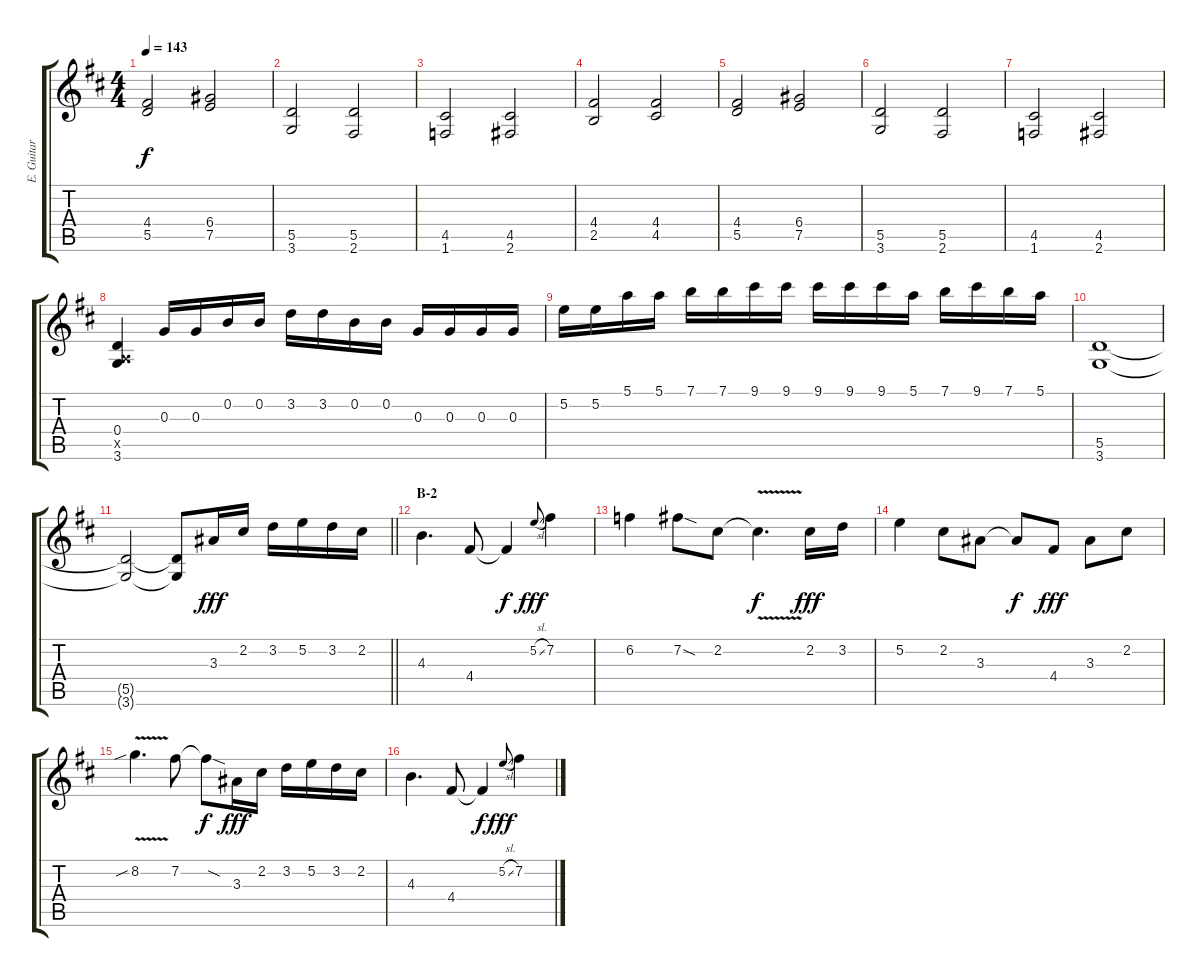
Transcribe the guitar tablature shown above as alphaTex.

\track ("E. Guitar I" "E. Guitar ") {instrument overdrivenguitar}
\staff {score tabs}
\tuning (E4 B3 G3 D3 A2 E2) {hide}
\ts (4 4)
\tempo 143
\clef g2
\ks d
(4.4 5.5).2{dy f} (6.4 7.5).2 |
(5.5 3.6).2 (5.5 2.6).2 |
(4.5 1.6).2 (4.5 2.6).2 |
(4.4 2.5).2 (4.4 4.5).2 |
(4.4 5.5).2 (6.4 7.5).2 |
(5.5 3.6).2 (5.5 2.6).2 |
(4.5 1.6).2 (4.5 2.6).2 |
(0.4 0.5{x} 3.6).4 0.3.16 0.3.16 0.2.16 0.2.16 3.2.16 3.2.16 0.2.16 0.2.16 0.3.16 0.3.16 0.3.16 0.3.16 |
5.2.16 5.2.16 5.1.16 5.1.16 7.1.16 7.1.16 9.1.16 9.1.16 9.1.16 9.1.16 9.1.16 5.1.16 7.1.16 9.1.16 7.1.16 5.1.16 |
(5.5 3.6).1 |
\barLineRight lightlight
(5.5{t} 3.6{t}).2 (5.5{t} 3.6{t}).8 3.3.16{dy fff} 2.2.16 3.2.16 5.2.16 3.2.16 2.2.16 |
\section ("" "B-2")
4.3.4{d} 4.4.8 4.4{t}.4{dy f} 5.2{sl}.8{gr onbeat dy fff} 7.2.4 |
6.2.4 7.2{sod}.8 2.2.8 2.2{v t}.4{d dy f} 2.2.16{dy fff} 3.2.16 |
5.2.4 2.2.8 3.3.8 3.3{t}.8{dy f} 4.4.8{dy fff} 3.3.8 2.2.8 |
8.2{v sib}.4{d} 7.2.8 7.2{sod t}.8{dy f} 3.3.16{dy fff} 2.2.16 3.2.16 5.2.16 3.2.16 2.2.16 |
4.3.4{d} 4.4.8 4.4{t}.4{dy f} 5.2{sl}.8{gr onbeat dy fff} 7.2.4
